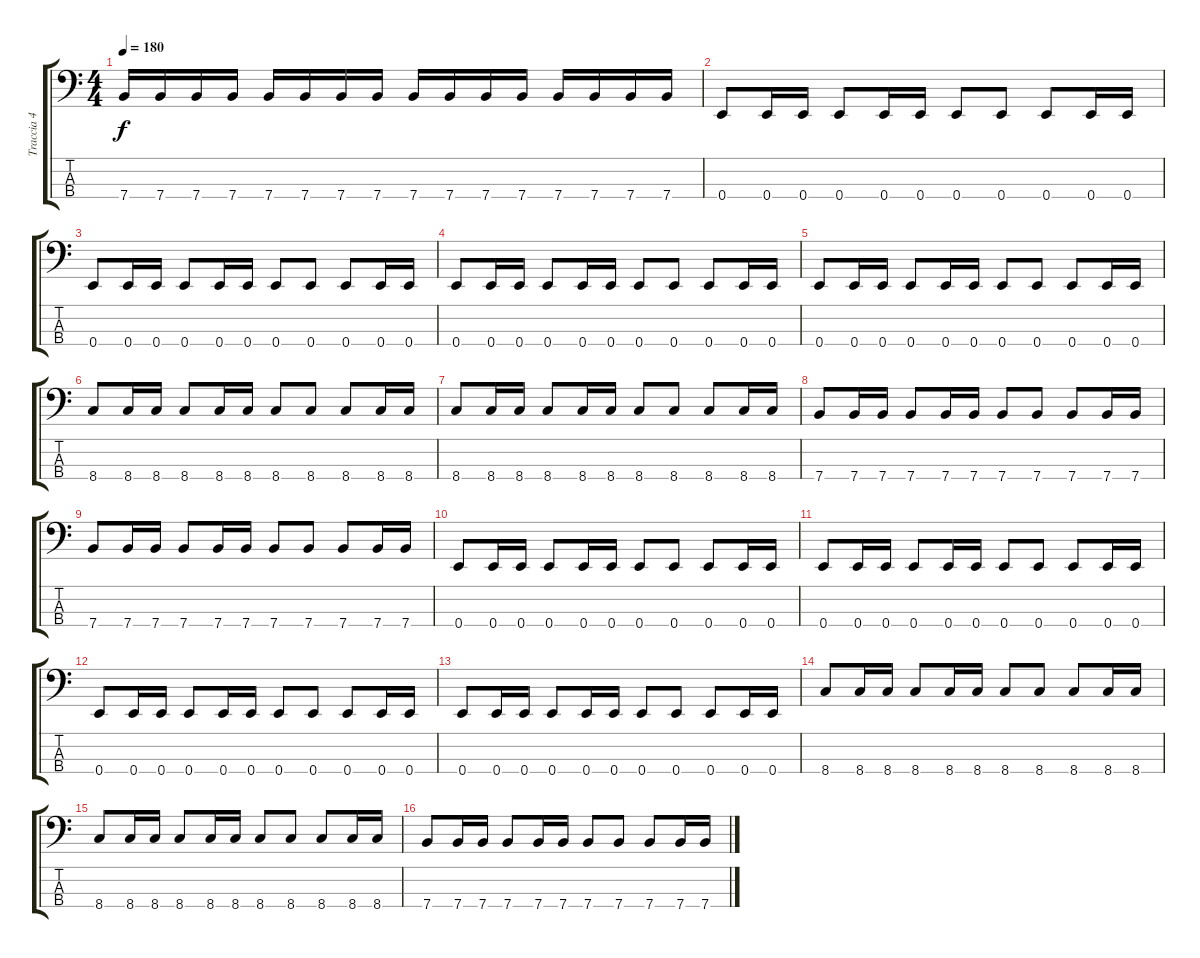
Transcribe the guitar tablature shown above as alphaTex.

\track ("Traccia 4" "Traccia 4") {instrument electricbassfinger}
\staff {score tabs}
\tuning (G2 D2 A1 E1) {hide}
\ts (4 4)
\tempo 180
\clef f4
\ks c
7.4.16{dy f} 7.4.16 7.4.16 7.4.16 7.4.16 7.4.16 7.4.16 7.4.16 7.4.16 7.4.16 7.4.16 7.4.16 7.4.16 7.4.16 7.4.16 7.4.16 |
0.4.8 0.4.16 0.4.16 0.4.8 0.4.16 0.4.16 0.4.8 0.4.8 0.4.8 0.4.16 0.4.16 |
0.4.8 0.4.16 0.4.16 0.4.8 0.4.16 0.4.16 0.4.8 0.4.8 0.4.8 0.4.16 0.4.16 |
0.4.8 0.4.16 0.4.16 0.4.8 0.4.16 0.4.16 0.4.8 0.4.8 0.4.8 0.4.16 0.4.16 |
0.4.8 0.4.16 0.4.16 0.4.8 0.4.16 0.4.16 0.4.8 0.4.8 0.4.8 0.4.16 0.4.16 |
8.4.8 8.4.16 8.4.16 8.4.8 8.4.16 8.4.16 8.4.8 8.4.8 8.4.8 8.4.16 8.4.16 |
8.4.8 8.4.16 8.4.16 8.4.8 8.4.16 8.4.16 8.4.8 8.4.8 8.4.8 8.4.16 8.4.16 |
7.4.8 7.4.16 7.4.16 7.4.8 7.4.16 7.4.16 7.4.8 7.4.8 7.4.8 7.4.16 7.4.16 |
7.4.8 7.4.16 7.4.16 7.4.8 7.4.16 7.4.16 7.4.8 7.4.8 7.4.8 7.4.16 7.4.16 |
0.4.8 0.4.16 0.4.16 0.4.8 0.4.16 0.4.16 0.4.8 0.4.8 0.4.8 0.4.16 0.4.16 |
0.4.8 0.4.16 0.4.16 0.4.8 0.4.16 0.4.16 0.4.8 0.4.8 0.4.8 0.4.16 0.4.16 |
0.4.8 0.4.16 0.4.16 0.4.8 0.4.16 0.4.16 0.4.8 0.4.8 0.4.8 0.4.16 0.4.16 |
0.4.8 0.4.16 0.4.16 0.4.8 0.4.16 0.4.16 0.4.8 0.4.8 0.4.8 0.4.16 0.4.16 |
8.4.8 8.4.16 8.4.16 8.4.8 8.4.16 8.4.16 8.4.8 8.4.8 8.4.8 8.4.16 8.4.16 |
8.4.8 8.4.16 8.4.16 8.4.8 8.4.16 8.4.16 8.4.8 8.4.8 8.4.8 8.4.16 8.4.16 |
7.4.8 7.4.16 7.4.16 7.4.8 7.4.16 7.4.16 7.4.8 7.4.8 7.4.8 7.4.16 7.4.16
